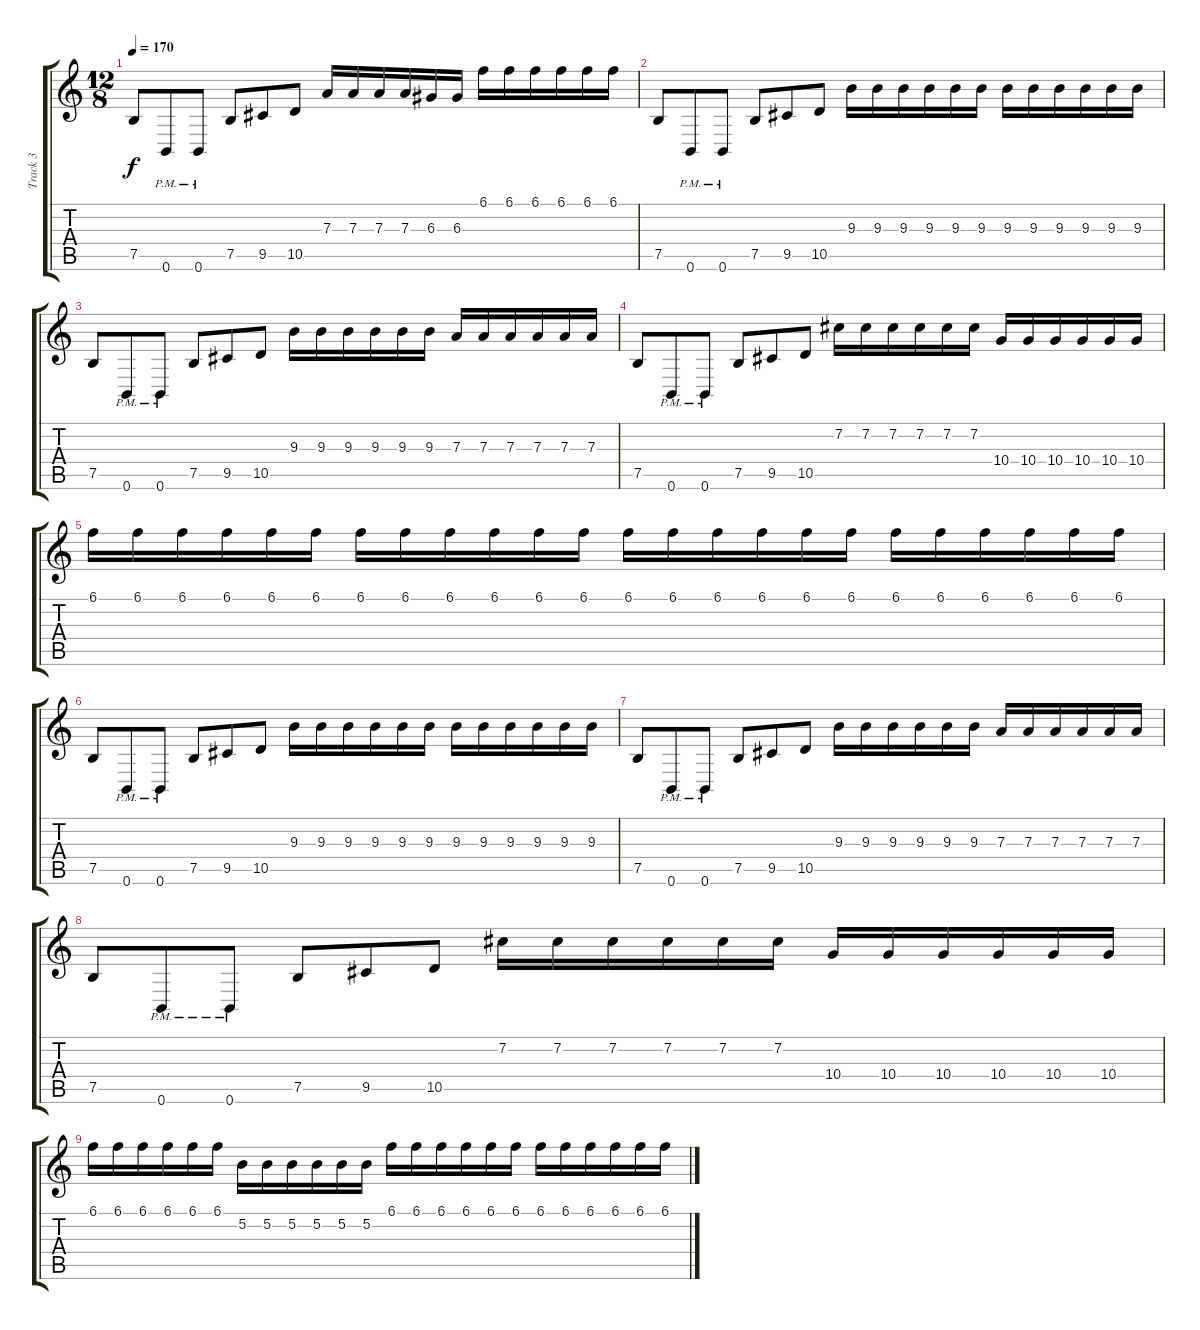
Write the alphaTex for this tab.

\track ("Track 3" "Track 3") {instrument overdrivenguitar}
\staff {score tabs}
\tuning (B3 Gb3 D3 A2 E2 B1) {hide}
\ts (12 8)
\tempo 170
\clef g2
\ks c
7.5.8{dy f} 0.6{pm}.8 0.6{pm}.8 7.5.8 9.5.8 10.5.8 7.3.16 7.3.16 7.3.16 7.3.16 6.3.16 6.3.16 6.1.16 6.1.16 6.1.16 6.1.16 6.1.16 6.1.16 |
7.5.8 0.6{pm}.8 0.6{pm}.8 7.5.8 9.5.8 10.5.8 9.3.16 9.3.16 9.3.16 9.3.16 9.3.16 9.3.16 9.3.16 9.3.16 9.3.16 9.3.16 9.3.16 9.3.16 |
7.5.8 0.6{pm}.8 0.6{pm}.8 7.5.8 9.5.8 10.5.8 9.3.16 9.3.16 9.3.16 9.3.16 9.3.16 9.3.16 7.3.16 7.3.16 7.3.16 7.3.16 7.3.16 7.3.16 |
7.5.8 0.6{pm}.8 0.6{pm}.8 7.5.8 9.5.8 10.5.8 7.2.16 7.2.16 7.2.16 7.2.16 7.2.16 7.2.16 10.4.16 10.4.16 10.4.16 10.4.16 10.4.16 10.4.16 |
6.1.16 6.1.16 6.1.16 6.1.16 6.1.16 6.1.16 6.1.16 6.1.16 6.1.16 6.1.16 6.1.16 6.1.16 6.1.16 6.1.16 6.1.16 6.1.16 6.1.16 6.1.16 6.1.16 6.1.16 6.1.16 6.1.16 6.1.16 6.1.16 |
7.5.8 0.6{pm}.8 0.6{pm}.8 7.5.8 9.5.8 10.5.8 9.3.16 9.3.16 9.3.16 9.3.16 9.3.16 9.3.16 9.3.16 9.3.16 9.3.16 9.3.16 9.3.16 9.3.16 |
7.5.8 0.6{pm}.8 0.6{pm}.8 7.5.8 9.5.8 10.5.8 9.3.16 9.3.16 9.3.16 9.3.16 9.3.16 9.3.16 7.3.16 7.3.16 7.3.16 7.3.16 7.3.16 7.3.16 |
7.5.8 0.6{pm}.8 0.6{pm}.8 7.5.8 9.5.8 10.5.8 7.2.16 7.2.16 7.2.16 7.2.16 7.2.16 7.2.16 10.4.16 10.4.16 10.4.16 10.4.16 10.4.16 10.4.16 |
6.1.16 6.1.16 6.1.16 6.1.16 6.1.16 6.1.16 5.2.16 5.2.16 5.2.16 5.2.16 5.2.16 5.2.16 6.1.16 6.1.16 6.1.16 6.1.16 6.1.16 6.1.16 6.1.16 6.1.16 6.1.16 6.1.16 6.1.16 6.1.16
